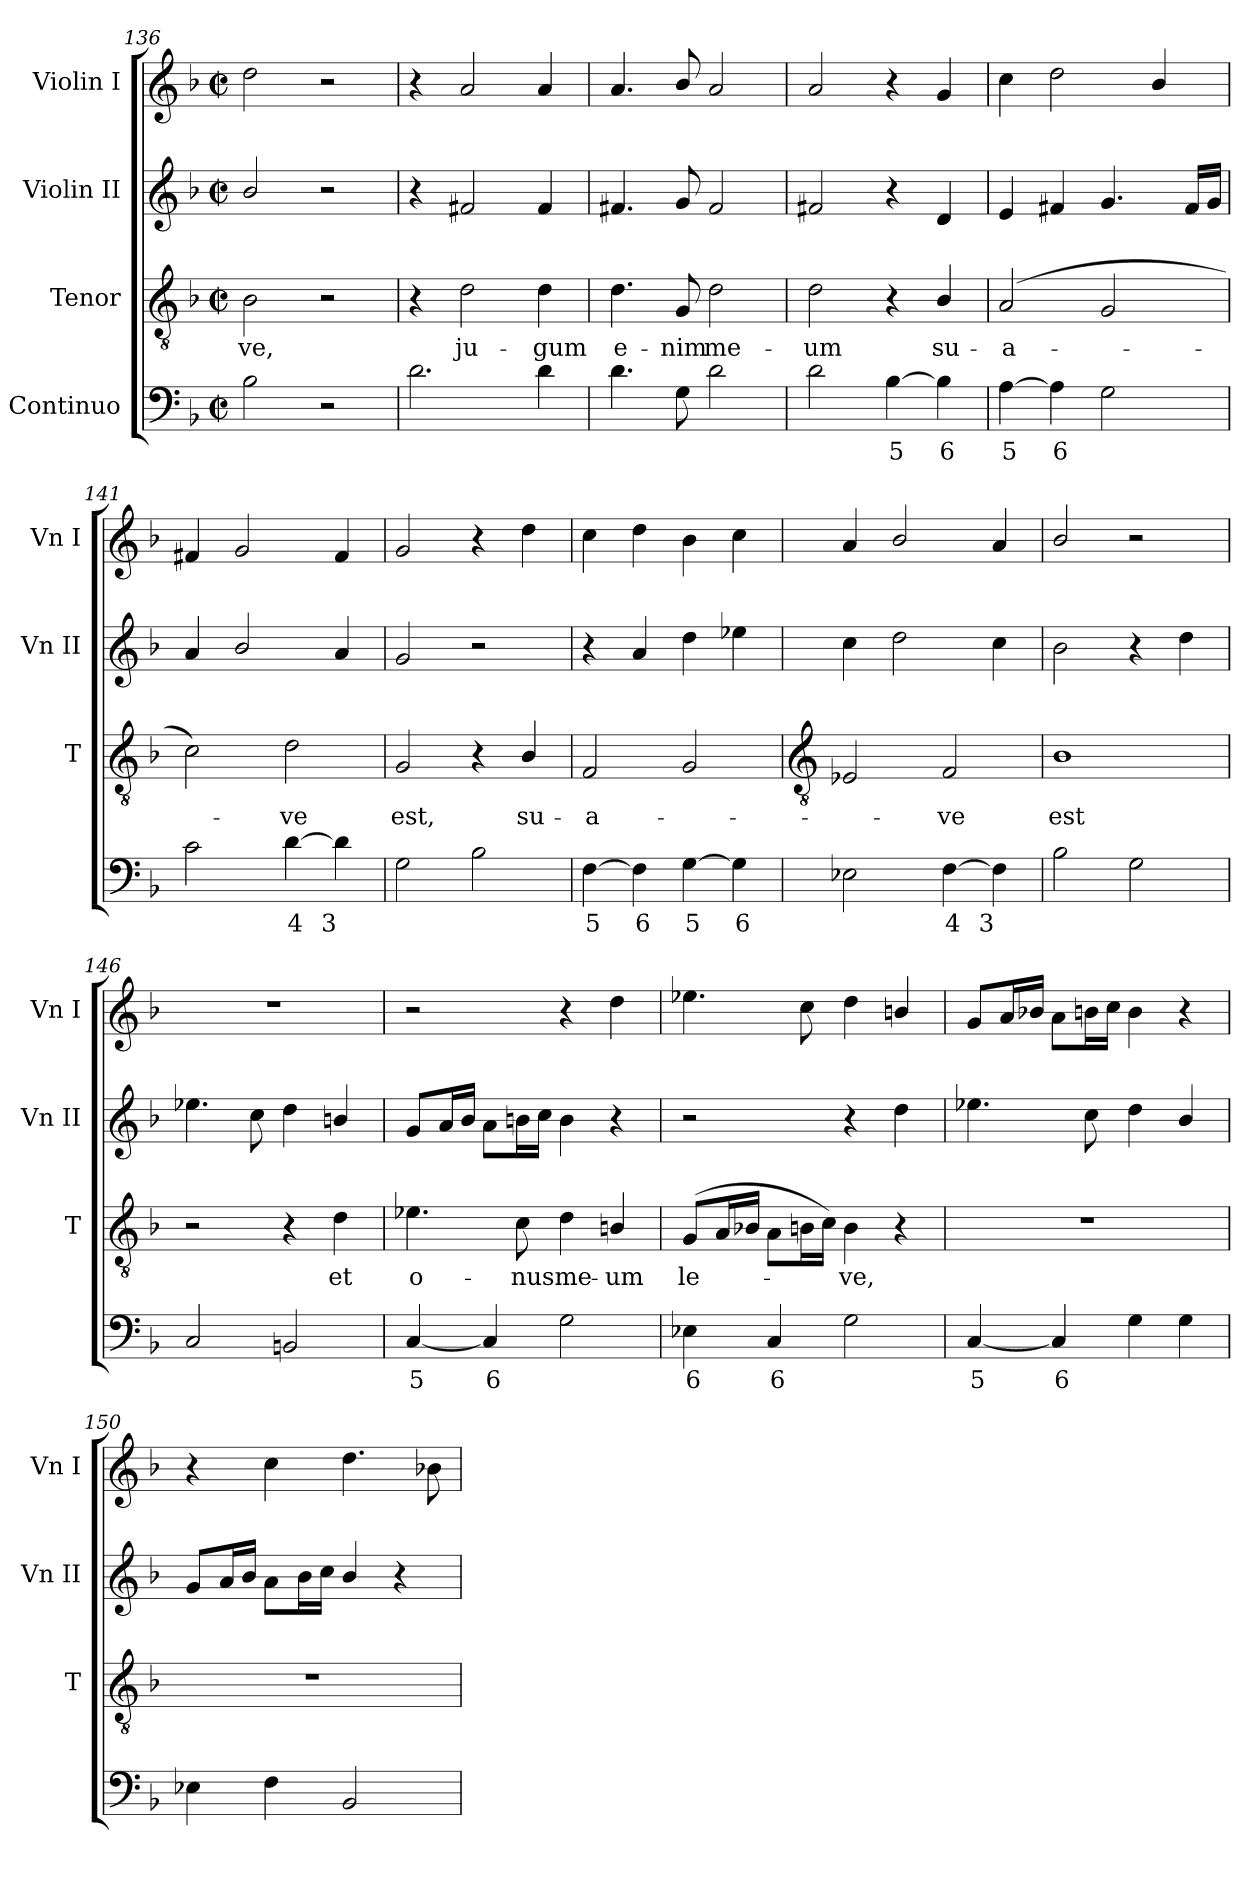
**kern	**text	**kern	**text	**kern	**kern
*part4	*part4	*part3	*part3	*part2	*part1
*staff4	*staff4	*staff3	*staff3	*staff2	*staff1
*I"Continuo	*	*I"Tenor	*	*I"Violin II	*I"Violin I
*	*	*I'T	*	*I'Vn II	*I'Vn I
*clefF4	*	*clefGv2	*	*clefG2	*clefG2
*k[b-]	*	*k[b-]	*	*k[b-]	*k[b-]
*F:	*	*F:	*	*F:	*F:
*M2/2	*	*M2/2	*	*M2/2	*M2/2
*met(c|)	*	*met(c|)	*	*met(c|)	*met(c|)
=136	=136	=136	=136	=136	=136
!	!	!	!LO:LY:b	!	!
2B-	.	2B-	ve,	2b-/	2dd
2r	.	2r	.	2r	2r
=137	=137	=137	=137	=137	=137
2.d	.	4r	.	4r	4r
!	!	!	!LO:LY:b	!	!
.	.	2d	ju-	2f#X	2a
!	!	!	!LO:LY:b	!	!
4d	.	4d	-gum	4f#	4a
=138	=138	=138	=138	=138	=138
!	!	!	!LO:LY:b	!	!
4.d	.	4.d	e-	4.f#X	4.a
!	!	!	!LO:LY:b	!	!
8G	.	8G	-nim	8g	8b-/
!	!	!	!LO:LY:b	!	!
2d	.	2d	me-	2f#	2a
=139	=139	=139	=139	=139	=139
!	!	!	!LO:LY:b	!	!
2d	.	2d	-um	2f#X	2a
!	!LO:LY:b	!	!	!	!
[4B-	5	4r	.	4r	4r
!	!LO:LY:b	!	!LO:LY:b	!	!
4B-]	6	4B-/	su-	4d	4g
=140	=140	=140	=140	=140	=140
!	!LO:LY:b	!	!LO:LY:b	!	!
[4A\	5	(<2A	-a-	4e	4cc
!	!LO:LY:b	!	!	!	!
4A\]	6	.	.	4f#X	2dd
2G	.	2G	.	4.g	.
.	.	.	.	.	4b-/
.	.	.	.	16f#LL	.
.	.	.	.	16gJJ	.
=141	=141	=141	=141	=141	=141
2c	.	2c)	.	4a	4f#X
.	.	.	.	2b-/	2g
!	!LO:LY:b	!	!LO:LY:b	!	!
[4d	4	2d	ve	.	.
!	!LO:LY:b	!	!	!	!
4d]	3	.	.	4a	4f#
=142	=142	=142	=142	=142	=142
!	!	!	!LO:LY:b	!	!
2G	.	2G	est,	2g	2g
2B-	.	4r	.	2r	4r
!	!	!	!LO:LY:b	!	!
.	.	4B-/	su-	.	4dd
=143	=143	=143	=143	=143	=143
!	!LO:LY:b	!	!LO:LY:b	!	!
[4F	5	2F	-a-	4r	4cc
!	!LO:LY:b	!	!	!	!
4F]	6	.	.	4a	4dd
!	!LO:LY:b	!	!	!	!
[4G	5	2G	.	4dd	4b-
!	!LO:LY:b	!	!	!	!
4G]	6	.	.	4ee-X	4cc
!!LO:LB:g=z
=144	=144	=144	=144	=144	=144
*	*	*clefGv2	*	*	*
2E-X	.	2E-X	.	4cc	4a
.	.	.	.	2dd	2b-/
!	!LO:LY:b	!	!LO:LY:b	!	!
[4F	4	2F	ve	.	.
!	!LO:LY:b	!	!	!	!
4F]	3	.	.	4cc	4a
=145	=145	=145	=145	=145	=145
!	!	!	!LO:LY:b	!	!
2B-	.	1B-	est	2b-	2b-/
2G	.	.	.	4r	2r
.	.	.	.	4dd	.
=146	=146	=146	=146	=146	=146
2C	.	2r	.	4.ee-X	1r
.	.	.	.	8cc	.
2BBn	.	4r	.	4dd	.
!	!	!	!LO:LY:b	!	!
.	.	4d	et	4bn/	.
=147	=147	=147	=147	=147	=147
!	!LO:LY:b	!	!LO:LY:b	!	!
[4C	5	4.e-X	o-	8gL	2r
.	.	.	.	16aL	.
.	.	.	.	16b-JJ	.
!	!LO:LY:b	!	!	!	!
4C]	6	.	.	8aL	.
!	!	!	!LO:LY:b	!	!
.	.	8c	-nus	16bnL	.
.	.	.	.	16ccJJ	.
!	!	!	!LO:LY:b	!	!
2G	.	4d	me-	4b	4r
!	!	!	!LO:LY:b	!	!
.	.	4Bn/	-um	4r	4dd
=148	=148	=148	=148	=148	=148
!	!LO:LY:b	!	!LO:LY:b	!	!
4E-X	6	(>8GL	le-	2r	4.ee-X
.	.	16AL	.	.	.
.	.	16B-XJJ	.	.	.
!	!LO:LY:b	!	!	!	!
4C	6	8AL	.	.	.
.	.	16BnL	.	.	8cc
.	.	16cJJ)	.	.	.
!	!	!	!LO:LY:b	!	!
2G	.	4B	ve,	4r	4dd
.	.	4r	.	4dd	4bn/
=149	=149	=149	=149	=149	=149
!	!LO:LY:b	!	!	!	!
[4C	5	1r	.	4.ee-X	8gL
.	.	.	.	.	16aL
.	.	.	.	.	16b-XJJ
!	!LO:LY:b	!	!	!	!
4C]	6	.	.	.	8aL
.	.	.	.	8cc	16bnL
.	.	.	.	.	16ccJJ
4G	.	.	.	4dd	4b
4G	.	.	.	4b-/	4r
=150	=150	=150	=150	=150	=150
4E-X	.	1r	.	8gL	4r
.	.	.	.	16aL	.
.	.	.	.	16b-JJ	.
4F	.	.	.	8aL	4cc
.	.	.	.	16b-L	.
.	.	.	.	16ccJJ	.
2BB-	.	.	.	4b-/	4.dd
.	.	.	.	4r	.
.	.	.	.	.	8b-X
=	=	=	=	=	=
*-	*-	*-	*-	*-	*-
